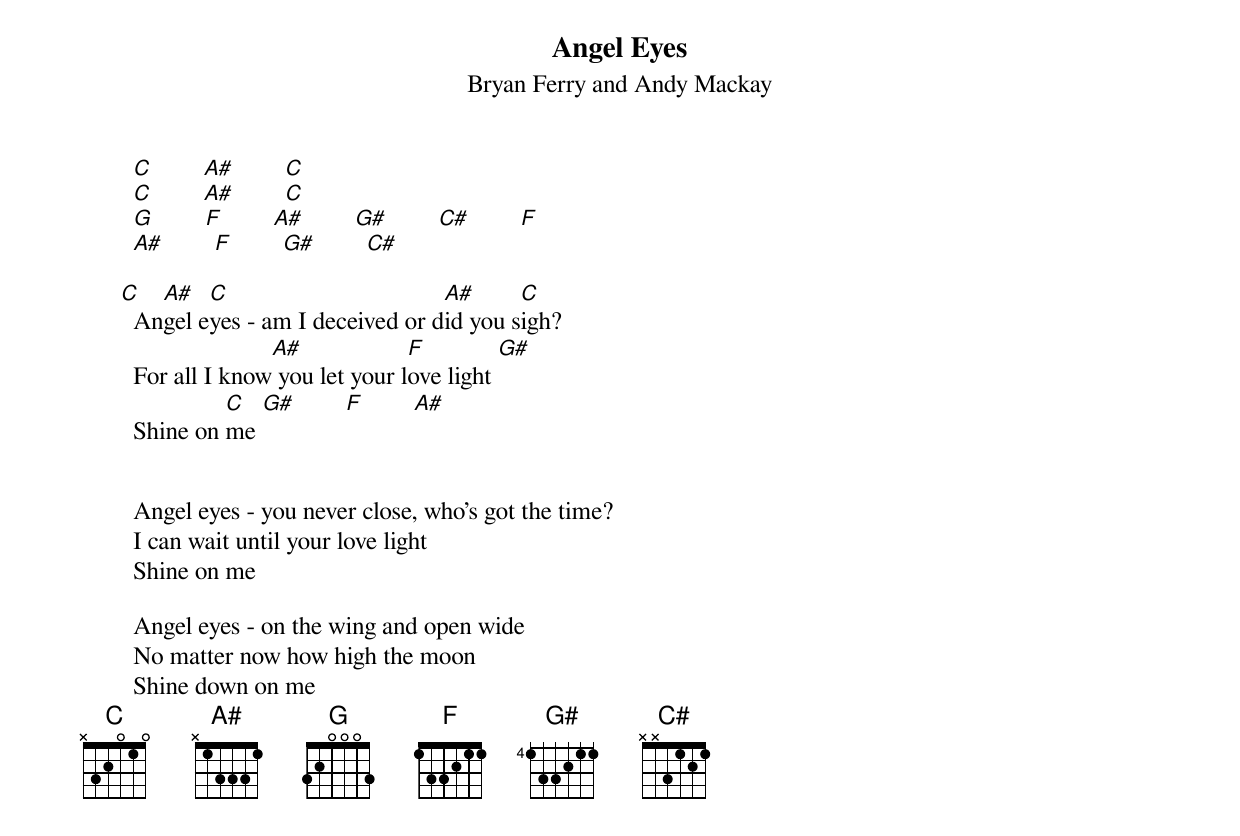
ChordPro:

{t:Angel Eyes}
{st:Bryan Ferry and Andy Mackay}


        [C]        [A#]        [C]
        [C]        [A#]        [C]
        [G]        [F]        [A#]        [G#]        [C#]        [F]
        [A#]        [F]        [G#]        [C#]

      [C]  An[A#]gel e[C]yes - am I deceived or d[A#]id you s[C]igh?
        For all I know[A#] you let your l[F]ove light [G#]
        Shine on [C]me [G#]        [F]        [A#]


        Angel eyes - you never close, who's got the time?
        I can wait until your love light
        Shine on me

        Angel eyes - on the wing and open wide
        No matter now how high the moon
        Shine down on me
